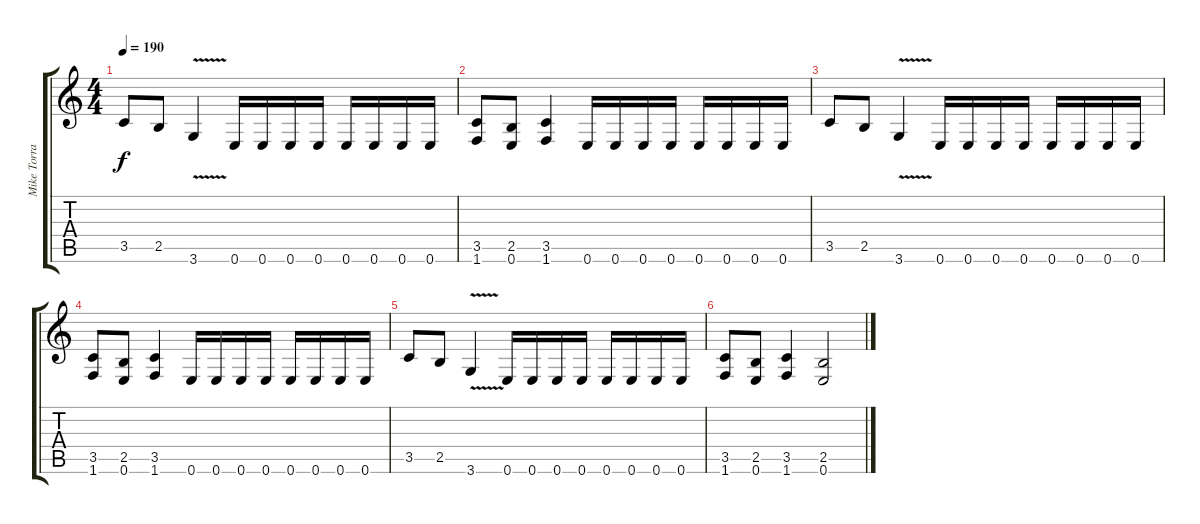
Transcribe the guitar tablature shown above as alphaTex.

\track ("Mike Torrao" "Mike Torra") {instrument distortionguitar}
\staff {score tabs}
\tuning (E4 B3 G3 D3 A2 E2) {hide}
\ts (4 4)
\tempo 190
\clef g2
\ks c
3.5.8{dy f} 2.5.8 3.6{v}.4 0.6.16 0.6.16 0.6.16 0.6.16 0.6.16 0.6.16 0.6.16 0.6.16 |
(3.5 1.6).8 (2.5 0.6).8 (3.5 1.6).4 0.6.16 0.6.16 0.6.16 0.6.16 0.6.16 0.6.16 0.6.16 0.6.16 |
3.5.8 2.5.8 3.6{v}.4 0.6.16 0.6.16 0.6.16 0.6.16 0.6.16 0.6.16 0.6.16 0.6.16 |
(3.5 1.6).8 (2.5 0.6).8 (3.5 1.6).4 0.6.16 0.6.16 0.6.16 0.6.16 0.6.16 0.6.16 0.6.16 0.6.16 |
3.5.8 2.5.8 3.6{v}.4 0.6.16 0.6.16 0.6.16 0.6.16 0.6.16 0.6.16 0.6.16 0.6.16 |
(3.5 1.6).8 (2.5 0.6).8 (3.5 1.6).4 (2.5 0.6).2
